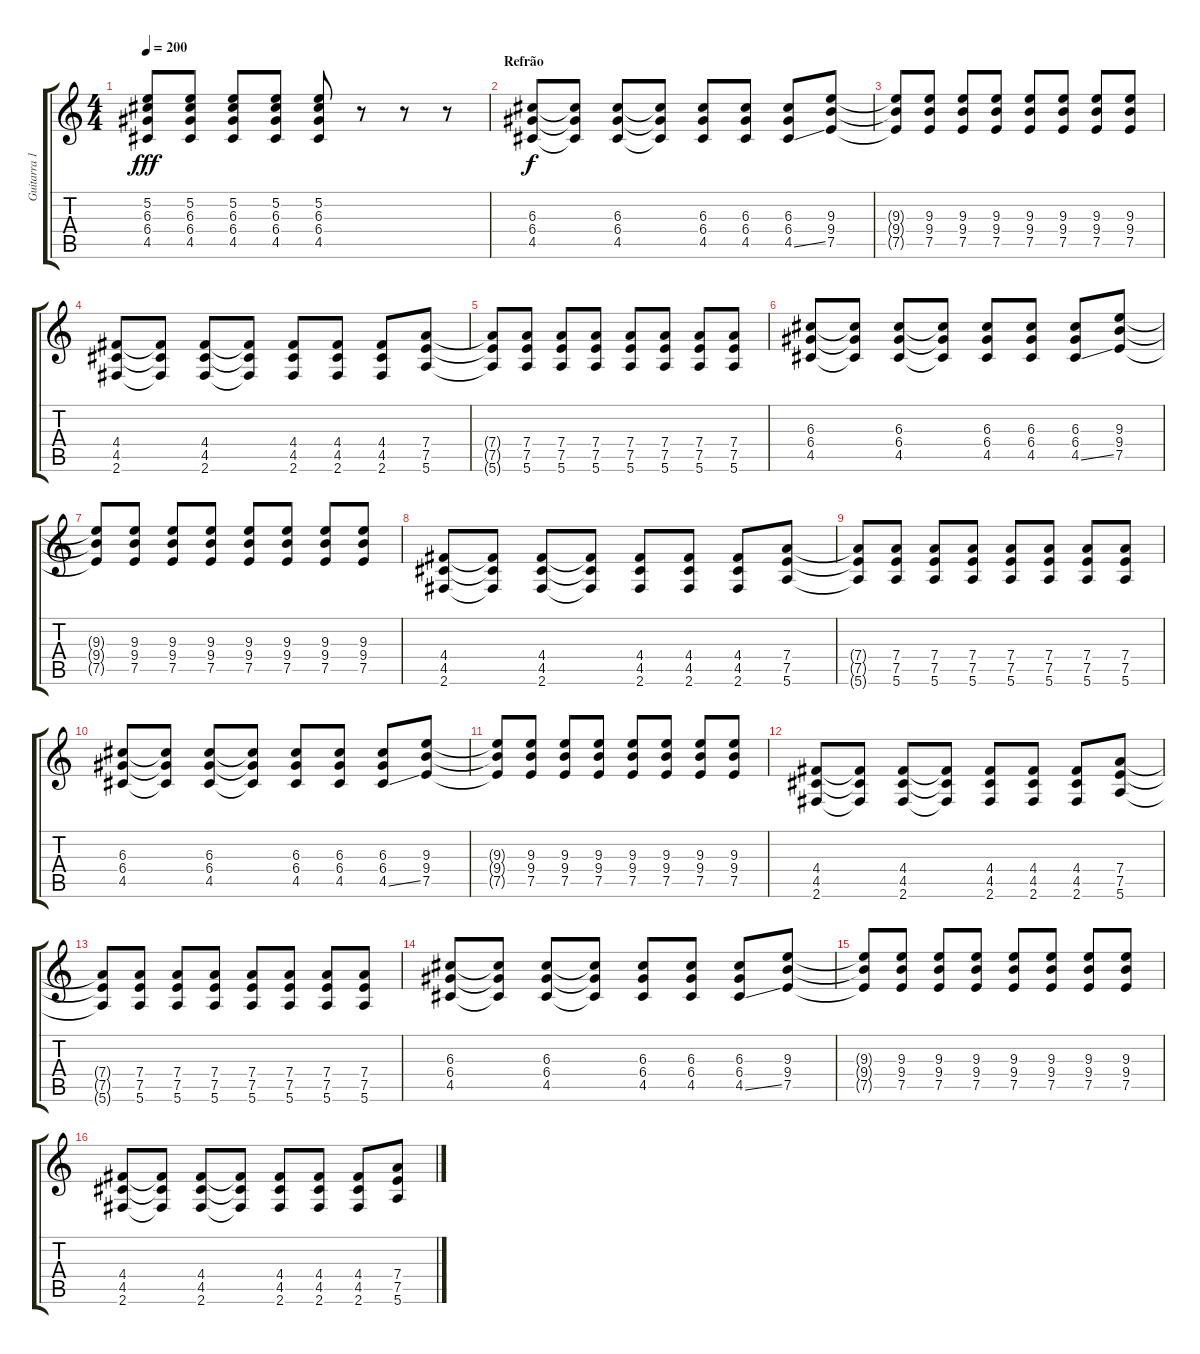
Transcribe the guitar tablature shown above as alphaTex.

\track ("Guitarra 1 | Phillipe  " "Guitarra 1") {instrument distortionguitar}
\staff {score tabs}
\tuning (E4 B3 G3 D3 A2 E2) {hide}
\ts (4 4)
\tempo 200
\clef g2
\ks c
(5.2 6.3 6.4 4.5).8{dy fff} (5.2 6.3 6.4 4.5).8 (5.2 6.3 6.4 4.5).8 (5.2 6.3 6.4 4.5).8 (5.2 6.3 6.4 4.5).8 r.8 r.8 r.8 |
\section ("" "Refrão")
(6.3 6.4 4.5).8{dy f} (6.3{t} 6.4{t} 4.5{t}).8 (6.3 6.4 4.5).8 (6.3{t} 6.4{t} 4.5{t}).8 (6.3 6.4 4.5).8 (6.3 6.4 4.5).8 (6.3 6.4 4.5{ss}).8 (9.3 9.4 7.5).8 |
(9.3{t} 9.4{t} 7.5{t}).8 (9.3 9.4 7.5).8 (9.3 9.4 7.5).8 (9.3 9.4 7.5).8 (9.3 9.4 7.5).8 (9.3 9.4 7.5).8 (9.3 9.4 7.5).8 (9.3 9.4 7.5).8 |
(4.4 4.5 2.6).8 (4.4{t} 4.5{t} 2.6{t}).8 (4.4 4.5 2.6).8 (4.4{t} 4.5{t} 2.6{t}).8 (4.4 4.5 2.6).8 (4.4 4.5 2.6).8 (4.4 4.5 2.6).8 (7.4 7.5 5.6).8 |
(7.4{t} 7.5{t} 5.6{t}).8 (7.4 7.5 5.6).8 (7.4 7.5 5.6).8 (7.4 7.5 5.6).8 (7.4 7.5 5.6).8 (7.4 7.5 5.6).8 (7.4 7.5 5.6).8 (7.4 7.5 5.6).8 |
(6.3 6.4 4.5).8 (6.3{t} 6.4{t} 4.5{t}).8 (6.3 6.4 4.5).8 (6.3{t} 6.4{t} 4.5{t}).8 (6.3 6.4 4.5).8 (6.3 6.4 4.5).8 (6.3 6.4 4.5{ss}).8 (9.3 9.4 7.5).8 |
(9.3{t} 9.4{t} 7.5{t}).8 (9.3 9.4 7.5).8 (9.3 9.4 7.5).8 (9.3 9.4 7.5).8 (9.3 9.4 7.5).8 (9.3 9.4 7.5).8 (9.3 9.4 7.5).8 (9.3 9.4 7.5).8 |
(4.4 4.5 2.6).8 (4.4{t} 4.5{t} 2.6{t}).8 (4.4 4.5 2.6).8 (4.4{t} 4.5{t} 2.6{t}).8 (4.4 4.5 2.6).8 (4.4 4.5 2.6).8 (4.4 4.5 2.6).8 (7.4 7.5 5.6).8 |
(7.4{t} 7.5{t} 5.6{t}).8 (7.4 7.5 5.6).8 (7.4 7.5 5.6).8 (7.4 7.5 5.6).8 (7.4 7.5 5.6).8 (7.4 7.5 5.6).8 (7.4 7.5 5.6).8 (7.4 7.5 5.6).8 |
(6.3 6.4 4.5).8 (6.3{t} 6.4{t} 4.5{t}).8 (6.3 6.4 4.5).8 (6.3{t} 6.4{t} 4.5{t}).8 (6.3 6.4 4.5).8 (6.3 6.4 4.5).8 (6.3 6.4 4.5{ss}).8 (9.3 9.4 7.5).8 |
(9.3{t} 9.4{t} 7.5{t}).8 (9.3 9.4 7.5).8 (9.3 9.4 7.5).8 (9.3 9.4 7.5).8 (9.3 9.4 7.5).8 (9.3 9.4 7.5).8 (9.3 9.4 7.5).8 (9.3 9.4 7.5).8 |
(4.4 4.5 2.6).8 (4.4{t} 4.5{t} 2.6{t}).8 (4.4 4.5 2.6).8 (4.4{t} 4.5{t} 2.6{t}).8 (4.4 4.5 2.6).8 (4.4 4.5 2.6).8 (4.4 4.5 2.6).8 (7.4 7.5 5.6).8 |
(7.4{t} 7.5{t} 5.6{t}).8 (7.4 7.5 5.6).8 (7.4 7.5 5.6).8 (7.4 7.5 5.6).8 (7.4 7.5 5.6).8 (7.4 7.5 5.6).8 (7.4 7.5 5.6).8 (7.4 7.5 5.6).8 |
(6.3 6.4 4.5).8 (6.3{t} 6.4{t} 4.5{t}).8 (6.3 6.4 4.5).8 (6.3{t} 6.4{t} 4.5{t}).8 (6.3 6.4 4.5).8 (6.3 6.4 4.5).8 (6.3 6.4 4.5{ss}).8 (9.3 9.4 7.5).8 |
(9.3{t} 9.4{t} 7.5{t}).8 (9.3 9.4 7.5).8 (9.3 9.4 7.5).8 (9.3 9.4 7.5).8 (9.3 9.4 7.5).8 (9.3 9.4 7.5).8 (9.3 9.4 7.5).8 (9.3 9.4 7.5).8 |
(4.4 4.5 2.6).8 (4.4{t} 4.5{t} 2.6{t}).8 (4.4 4.5 2.6).8 (4.4{t} 4.5{t} 2.6{t}).8 (4.4 4.5 2.6).8 (4.4 4.5 2.6).8 (4.4 4.5 2.6).8 (7.4 7.5 5.6).8
